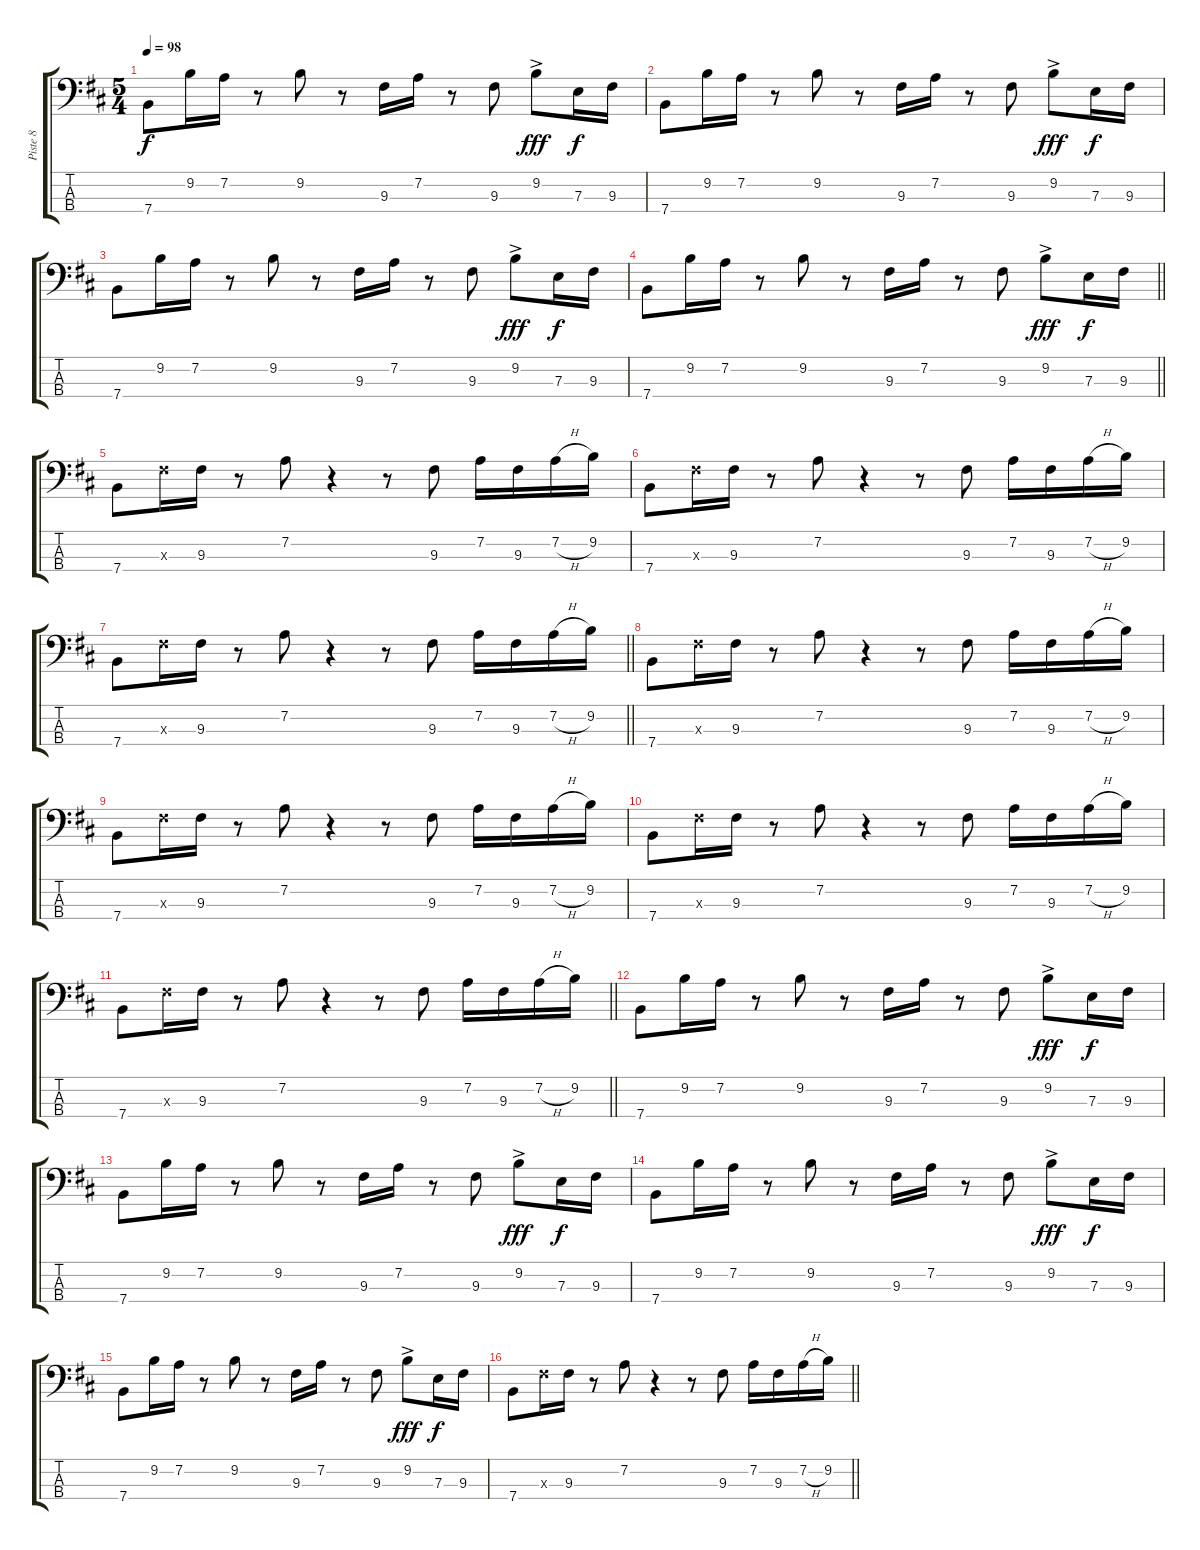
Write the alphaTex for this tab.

\track ("Piste 8" "Piste 8") {instrument fretlessbass}
\staff {score tabs}
\tuning (G2 D2 A1 E1) {hide}
\ts (5 4)
\tempo 98
\clef f4
\ks bminor
7.4.8{dy f} 9.2.16 7.2.16 r.8 9.2.8 r.8 9.3.16 7.2.16 r.8 9.3.8 9.2{ac}.8{dy fff} 7.3.16{dy f} 9.3.16 |
7.4.8 9.2.16 7.2.16 r.8 9.2.8 r.8 9.3.16 7.2.16 r.8 9.3.8 9.2{ac}.8{dy fff} 7.3.16{dy f} 9.3.16 |
7.4.8 9.2.16 7.2.16 r.8 9.2.8 r.8 9.3.16 7.2.16 r.8 9.3.8 9.2{ac}.8{dy fff} 7.3.16{dy f} 9.3.16 |
\barLineRight lightlight
7.4.8 9.2.16 7.2.16 r.8 9.2.8 r.8 9.3.16 7.2.16 r.8 9.3.8 9.2{ac}.8{dy fff} 7.3.16{dy f} 9.3.16 |
7.4.8 9.3{x}.16 9.3.16 r.8 7.2.8 r.4 r.8 9.3.8 7.2.16 9.3.16 7.2{h}.16 9.2.16 |
7.4.8 9.3{x}.16 9.3.16 r.8 7.2.8 r.4 r.8 9.3.8 7.2.16 9.3.16 7.2{h}.16 9.2.16 |
\barLineRight lightlight
7.4.8 9.3{x}.16 9.3.16 r.8 7.2.8 r.4 r.8 9.3.8 7.2.16 9.3.16 7.2{h}.16 9.2.16 |
7.4.8 9.3{x}.16 9.3.16 r.8 7.2.8 r.4 r.8 9.3.8 7.2.16 9.3.16 7.2{h}.16 9.2.16 |
7.4.8 9.3{x}.16 9.3.16 r.8 7.2.8 r.4 r.8 9.3.8 7.2.16 9.3.16 7.2{h}.16 9.2.16 |
7.4.8 9.3{x}.16 9.3.16 r.8 7.2.8 r.4 r.8 9.3.8 7.2.16 9.3.16 7.2{h}.16 9.2.16 |
\barLineRight lightlight
7.4.8 9.3{x}.16 9.3.16 r.8 7.2.8 r.4 r.8 9.3.8 7.2.16 9.3.16 7.2{h}.16 9.2.16 |
7.4.8 9.2.16 7.2.16 r.8 9.2.8 r.8 9.3.16 7.2.16 r.8 9.3.8 9.2{ac}.8{dy fff} 7.3.16{dy f} 9.3.16 |
7.4.8 9.2.16 7.2.16 r.8 9.2.8 r.8 9.3.16 7.2.16 r.8 9.3.8 9.2{ac}.8{dy fff} 7.3.16{dy f} 9.3.16 |
7.4.8 9.2.16 7.2.16 r.8 9.2.8 r.8 9.3.16 7.2.16 r.8 9.3.8 9.2{ac}.8{dy fff} 7.3.16{dy f} 9.3.16 |
7.4.8 9.2.16 7.2.16 r.8 9.2.8 r.8 9.3.16 7.2.16 r.8 9.3.8 9.2{ac}.8{dy fff} 7.3.16{dy f} 9.3.16 |
\barLineRight lightlight
7.4.8 9.3{x}.16 9.3.16 r.8 7.2.8 r.4 r.8 9.3.8 7.2.16 9.3.16 7.2{h}.16 9.2.16
